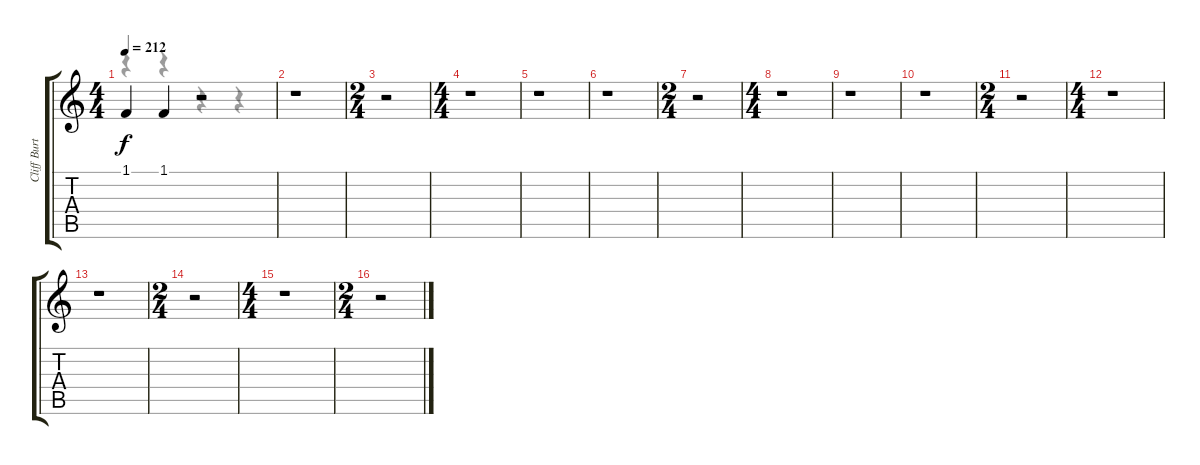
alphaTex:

\track ("Cliff Burton (Backing Vocals)" "Cliff Burt") {instrument tenorsax}
\staff {score tabs}
\tuning (E4 B3 G3 D3 A2 E2) {hide}
\voice
\ts (4 4)
\tempo 212
\clef g2
\ks c
1.1.4{dy f} 1.1.4 r.2 |
r.1 |
\ts (2 4)
r.2 |
\ts (4 4)
r.1 |
r.1 |
r.1 |
\ts (2 4)
r.2 |
\ts (4 4)
r.1 |
r.1 |
r.1 |
\ts (2 4)
r.2 |
\ts (4 4)
r.1 |
r.1 |
\ts (2 4)
r.2 |
\ts (4 4)
r.1 |
\ts (2 4)
r.2
\voice
\clef g2
\ottava regular
\simile none
\ks c
r.4{dy f} r.4 r.4 r.4 |
|
|
|
|
|
|
|
|
|
|
|
|
|
|
